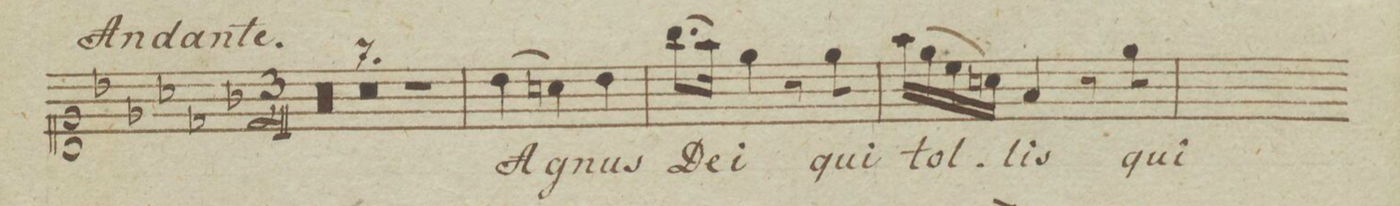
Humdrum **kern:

**kern	**text	**dynam
*I"Canto.	*	*
*clefC1	*	*
*k[b-e-a-d-g-]	*	*
*M3/4	*	*
0.r	.	.
=2	=2	=2
=3	=3	=3
=4	=4	=4
=5	=5	=5
1.r	.	.
=6	=6	=6
=7	=7	=7
2.r	.	.
=8	=8	=8
(4b-\	A-	.
4an\)	.	.
4b-\	-gnus	.
=9	=9	=9
(8.gg-\L	De-	.
16ff\Jk)	.	.
4ee-\	-i	.
8r	.	.
8ee-\	qui	.
=10	=10	=10
(16ff\LL	tol-	.
16ee-\	.	.
16cc\	.	.
16an\JJ)	.	.
4f/	-lis	.
8r	.	.
8ee-\	qui	.
=11	=11	=11
*-	*-	*-
